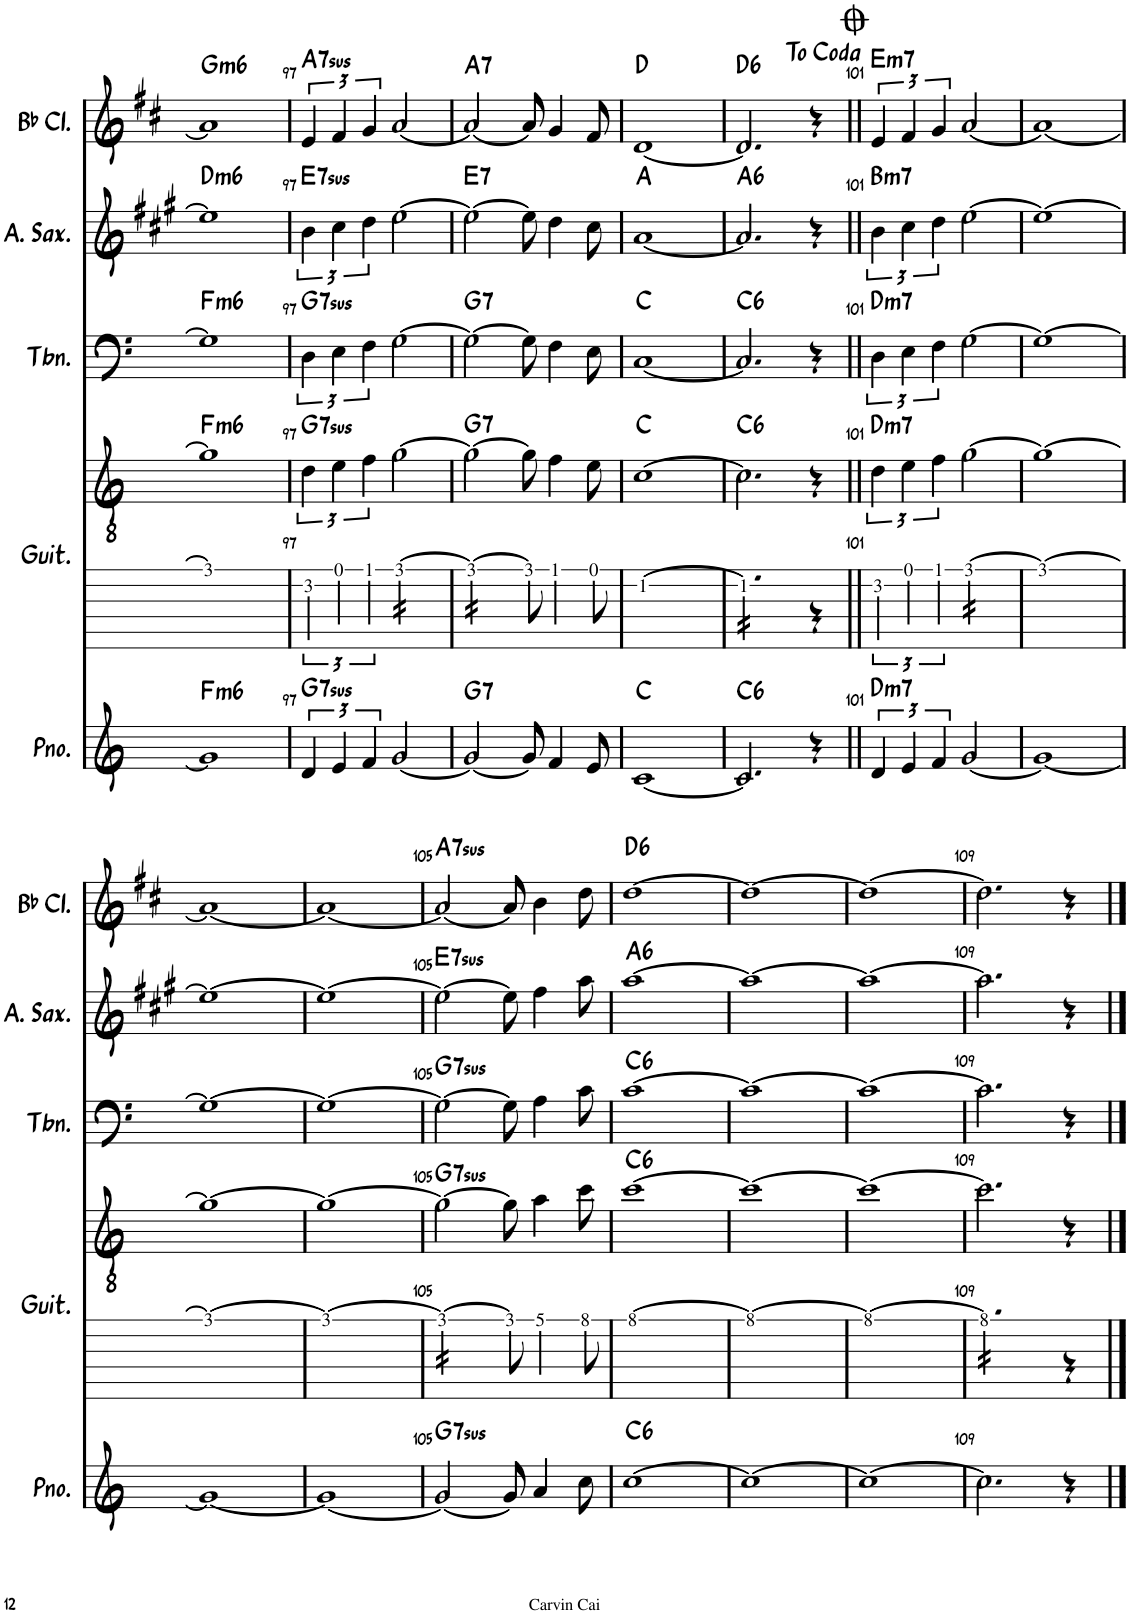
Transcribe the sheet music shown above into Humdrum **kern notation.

**kern	**harte	**kern	**kern	**harte	**kern	**harte	**kern	**harte	**kern	**harte
*part5	*part5	*part4	*part4	*part4	*part3	*part3	*part2	*part2	*part1	*part1
*staff6	*	*staff5	*staff4	*	*staff3	*	*staff2	*	*staff1	*
*I"钢琴	*	*I"原音吉他	*	*	*I"长号	*	*I"中音萨克斯	*	*I"降B调单簧管	*
!!LO:PB:g=z
*clefG2	*	*	*clefGv2	*	*clefF4	*	*clefG2	*	*clefG2	*
*	*	*	*	*	*	*	*Trd5c9	*	*Trd1c2	*
*k[]	*	*k[]	*k[]	*	*k[]	*	*k[f#c#g#]	*	*k[f#c#]	*
*M4/4	*	*M4/4	*M4/4	*	*M4/4	*	*M4/4	*	*M4/4	*
=96	=96	=96	=96	=96	=96	=96	=96	=96	=96	=96
!	!LO:H:kt=m6	!	!	!LO:H:kt=m6	!	!LO:H:kt=m6	!	!LO:H:kt=m6	!	!LO:H:kt=m6
1g]	F:min6	1g]	1g]	F:min6	1G]	F:min6	1ee]	D:min6	1a]	G:min6
=97	=97	=97	=97	=97	=97	=97	=97	=97	=97	=97
!	!LO:H:kt=7sus	!	!	!LO:H:kt=7sus	!	!LO:H:kt=7sus	!	!LO:H:kt=7sus	!	!LO:H:kt=7sus
6d/	G:sus4(7)	6d\	6d\	G:sus4(7)	6D\	G:sus4(7)	6b\	E:sus4(7)	6e/	A:sus4(7)
6e/	.	6e\	6e\	.	6E\	.	6cc#\	.	6f#/	.
6fn/	.	6f\	6fn\	.	6Fn\	.	6dd\	.	6g/	.
[2g/	.	[2g\	[2g\	.	[2G\	.	[2ee\	.	[2a/	.
=98	=98	=98	=98	=98	=98	=98	=98	=98	=98	=98
!	!LO:H:kt=7	!	!	!LO:H:kt=7	!	!LO:H:kt=7	!	!LO:H:kt=7	!	!LO:H:kt=7
2g/_	G:7	2g\_	2g\_	G:7	2G\_	G:7	2ee\_	E:7	2a/_	A:7
8g/]	.	8g\]	8g\]	.	8G\]	.	8ee\]	.	8a/]	.
4f/	.	4f\	4f\	.	4F\	.	4dd\	.	4g/	.
8e/	.	8e\	8e\	.	8E\	.	8cc#\	.	8f#/	.
=99	=99	=99	=99	=99	=99	=99	=99	=99	=99	=99
[1c	C:maj	[1c	[1c	C:maj	[1C	C:maj	[1a	A:maj	[1d	D:maj
=100	=100	=100	=100	=100	=100	=100	=100	=100	=100	=100
!	!LO:H:kt=6	!	!	!LO:H:kt=6	!	!LO:H:kt=6	!	!LO:H:kt=6	!	!LO:H:kt=6
2.c/]	C:maj6	2.c\]	2.c\]	C:maj6	2.C/]	C:maj6	2.a/]	A:maj6	2.d/]	D:maj6
4r	.	4r	4r	.	4r	.	4r	.	4r	.
=101||	=101||	=101||	=101||	=101||	=101||	=101||	=101||	=101||	=101||	=101||
!	!LO:H:kt=m7	!	!	!LO:H:kt=m7	!	!LO:H:kt=m7	!	!LO:H:kt=m7	!	!LO:H:kt=m7
6d/	D:min7	6d\	6d\	D:min7	6D\	D:min7	6b\	B:min7	6e/	E:min7
6e/	.	6e\	6e\	.	6E\	.	6cc#\	.	6f#/	.
6f/	.	6f\	6f\	.	6F\	.	6dd\	.	6g/	.
[2g/	.	[2g\	[2g\	.	[2G\	.	[2ee\	.	[2a/	.
=102	=102	=102	=102	=102	=102	=102	=102	=102	=102	=102
1g_	.	1g_	1g_	.	1G_	.	1ee_	.	1a_	.
!!LO:LB:g=z
=103	=103	=103	=103	=103	=103	=103	=103	=103	=103	=103
1g_	.	1g_	1g_	.	1G_	.	1ee_	.	1a_	.
=104	=104	=104	=104	=104	=104	=104	=104	=104	=104	=104
1g_	.	1g_	1g_	.	1G_	.	1ee_	.	1a_	.
=105	=105	=105	=105	=105	=105	=105	=105	=105	=105	=105
!	!LO:H:kt=7sus	!	!	!LO:H:kt=7sus	!	!LO:H:kt=7sus	!	!LO:H:kt=7sus	!	!LO:H:kt=7sus
2g/_	G:sus4(7)	2g\_	2g\_	G:sus4(7)	2G\_	G:sus4(7)	2ee\_	E:sus4(7)	2a/_	A:sus4(7)
8g/]	.	8g\]	8g\]	.	8G\]	.	8ee\]	.	8a/]	.
4a/	.	4a\	4a\	.	4A\	.	4ff#\	.	4b\	.
8cc\	.	8cc\	8cc\	.	8c\	.	8aa\	.	8dd\	.
=106	=106	=106	=106	=106	=106	=106	=106	=106	=106	=106
!	!LO:H:kt=6	!	!	!LO:H:kt=6	!	!LO:H:kt=6	!	!LO:H:kt=6	!	!LO:H:kt=6
[1cc	C:maj6	[1cc	[1cc	C:maj6	[1c	C:maj6	[1aa	A:maj6	[1dd	D:maj6
=107	=107	=107	=107	=107	=107	=107	=107	=107	=107	=107
1cc_	.	1cc_	1cc_	.	1c_	.	1aa_	.	1dd_	.
=108	=108	=108	=108	=108	=108	=108	=108	=108	=108	=108
1cc_	.	1cc_	1cc_	.	1c_	.	1aa_	.	1dd_	.
=109	=109	=109	=109	=109	=109	=109	=109	=109	=109	=109
2.cc\]	.	2.cc\]	2.cc\]	.	2.c\]	.	2.aa\]	.	2.dd\]	.
4r	.	4r	4r	.	4r	.	4r	.	4r	.
==	==	==	==	==	==	==	==	==	==	==
*-	*-	*-	*-	*-	*-	*-	*-	*-	*-	*-
